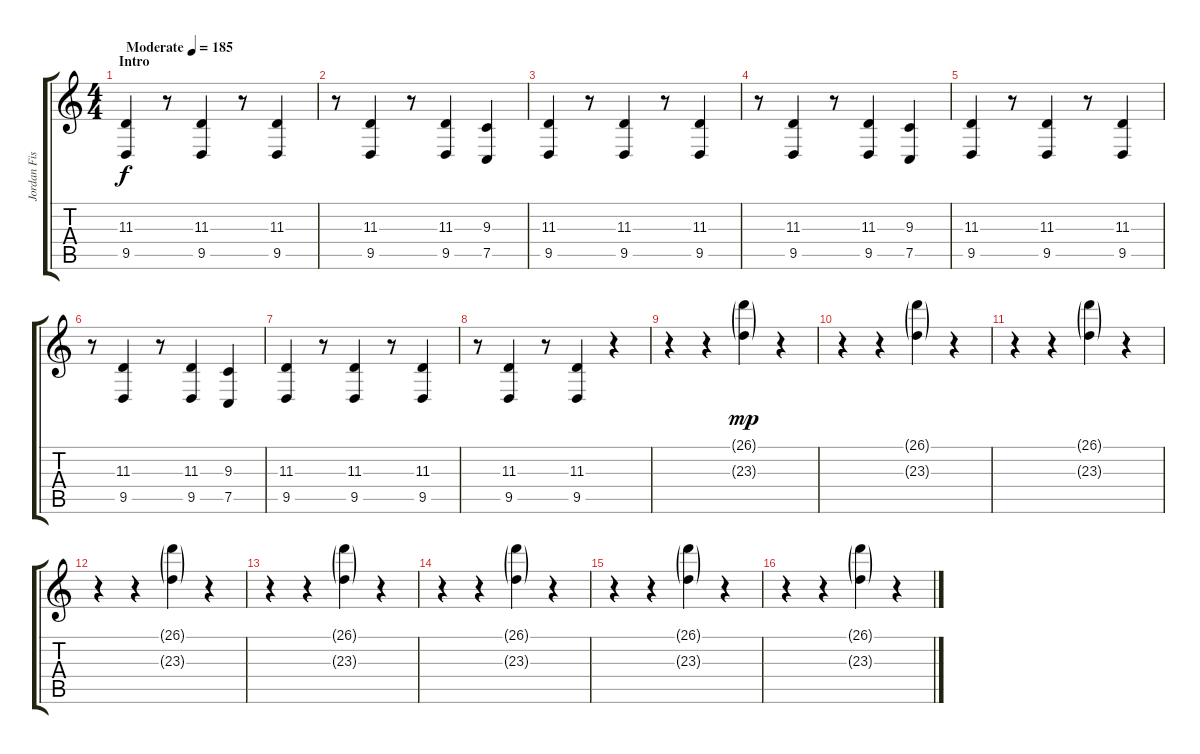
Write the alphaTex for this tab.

\track ("Jordan Fish" "Jordan Fis") {instrument pad7halo}
\staff {score tabs}
\tuning (C4 G3 Eb3 Bb2 F2 C2) {hide}
\ts (4 4)
\section ("" "Intro")
\tempo (185 "Moderate")
\clef g2
\ks c
(11.3 9.5).4{dy f instrument pad7halo} r.8 (11.3 9.5).4 r.8 (11.3 9.5).4 |
r.8 (11.3 9.5).4 r.8 (11.3 9.5).4 (9.3 7.5).4 |
(11.3 9.5).4 r.8 (11.3 9.5).4 r.8 (11.3 9.5).4 |
r.8 (11.3 9.5).4 r.8 (11.3 9.5).4 (9.3 7.5).4 |
(11.3 9.5).4 r.8 (11.3 9.5).4 r.8 (11.3 9.5).4 |
r.8 (11.3 9.5).4 r.8 (11.3 9.5).4 (9.3 7.5).4 |
(11.3 9.5).4 r.8 (11.3 9.5).4 r.8 (11.3 9.5).4 |
r.8 (11.3 9.5).4 r.8 (11.3 9.5).4 r.4 |
r.4 r.4 (26.1{g} 23.3{g}).4{dy mp} r.4 |
r.4 r.4 (26.1{g} 23.3{g}).4 r.4 |
r.4 r.4 (26.1{g} 23.3{g}).4 r.4 |
r.4 r.4 (26.1{g} 23.3{g}).4 r.4 |
r.4 r.4 (26.1{g} 23.3{g}).4 r.4 |
r.4 r.4 (26.1{g} 23.3{g}).4 r.4 |
r.4 r.4 (26.1{g} 23.3{g}).4 r.4 |
r.4 r.4 (26.1{g} 23.3{g}).4 r.4
